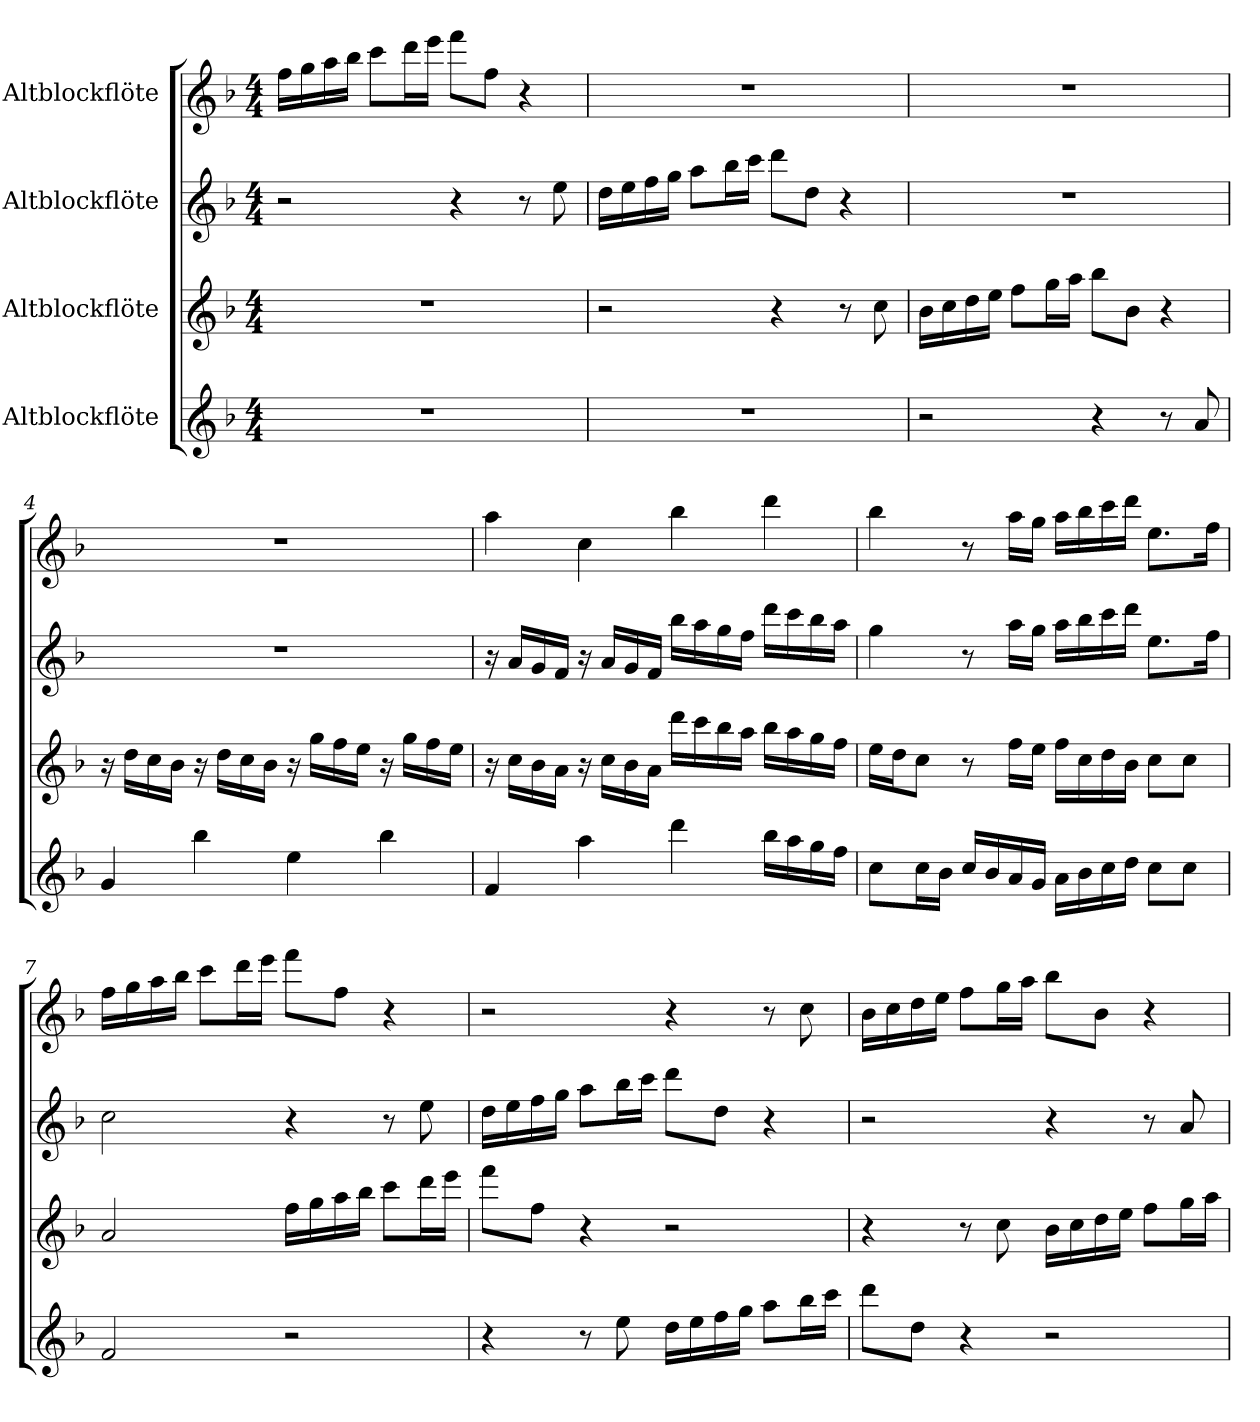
**kern	**kern	**kern	**kern
*part4	*part3	*part2	*part1
*staff4	*staff3	*staff2	*staff1
*I"Altblockflöte	*I"Altblockflöte	*I"Altblockflöte	*I"Altblockflöte
*clefG2	*clefG2	*clefG2	*clefG2
*k[b-]	*k[b-]	*k[b-]	*k[b-]
*M4/4	*M4/4	*M4/4	*M4/4
*MM80	*MM80	*MM80	*MM80
=1	=1	=1	=1
1r	1r	2r	16ff\LL
.	.	.	16gg\
.	.	.	16aa\
.	.	.	16bb-\JJ
.	.	.	8ccc\L
.	.	.	16ddd\L
.	.	.	16eee\JJ
.	.	4r	8fff\L
.	.	.	8ff\J
.	.	8r	4r
.	.	8ee\	.
=2	=2	=2	=2
1r	2r	16dd\LL	1r
.	.	16ee\	.
.	.	16ff\	.
.	.	16gg\JJ	.
.	.	8aa\L	.
.	.	16bb-\L	.
.	.	16ccc\JJ	.
.	4r	8ddd\L	.
.	.	8dd\J	.
.	8r	4r	.
.	8cc\	.	.
=3	=3	=3	=3
2r	16b-\LL	1r	1r
.	16cc\	.	.
.	16dd\	.	.
.	16ee\JJ	.	.
.	8ff\L	.	.
.	16gg\L	.	.
.	16aa\JJ	.	.
4r	8bb-\L	.	.
.	8b-\J	.	.
8r	4r	.	.
8a/	.	.	.
=4	=4	=4	=4
4g/	16r	1r	1r
.	16dd\LL	.	.
.	16cc\	.	.
.	16b-\JJ	.	.
4bb-\	16r	.	.
.	16dd\LL	.	.
.	16cc\	.	.
.	16b-\JJ	.	.
4ee\	16r	.	.
.	16gg\LL	.	.
.	16ff\	.	.
.	16ee\JJ	.	.
4bb-\	16r	.	.
.	16gg\LL	.	.
.	16ff\	.	.
.	16ee\JJ	.	.
!!LO:LB:g=z
=5	=5	=5	=5
4f/	16r	16r	4aa\
.	16cc\LL	16a/LL	.
.	16b-\	16g/	.
.	16a\JJ	16f/JJ	.
4aa\	16r	16r	4cc\
.	16cc\LL	16a/LL	.
.	16b-\	16g/	.
.	16a\JJ	16f/JJ	.
4ddd\	16ddd\LL	16bb-\LL	4bb-\
.	16ccc\	16aa\	.
.	16bb-\	16gg\	.
.	16aa\JJ	16ff\JJ	.
16bb-\LL	16bb-\LL	16ddd\LL	4ddd\
16aa\	16aa\	16ccc\	.
16gg\	16gg\	16bb-\	.
16ff\JJ	16ff\JJ	16aa\JJ	.
=6	=6	=6	=6
8cc\L	16ee\LL	4gg\	4bb-\
.	16dd\J	.	.
16cc\L	8cc\J	.	.
16b-\JJ	.	.	.
16cc/LL	8r	8r	8r
16b-/	.	.	.
16a/	16ff\LL	16aa\LL	16aa\LL
16g/JJ	16ee\JJ	16gg\JJ	16gg\JJ
16a\LL	16ff\LL	16aa\LL	16aa\LL
16b-\	16cc\	16bb-\	16bb-\
16cc\	16dd\	16ccc\	16ccc\
16dd\JJ	16b-\JJ	16ddd\JJ	16ddd\JJ
8cc\L	8cc\L	8.ee\L	8.ee\L
8cc\J	8cc\J	.	.
.	.	16ff\Jk	16ff\Jk
=7	=7	=7	=7
2f/	2a/	2cc\	16ff\LL
.	.	.	16gg\
.	.	.	16aa\
.	.	.	16bb-\JJ
.	.	.	8ccc\L
.	.	.	16ddd\L
.	.	.	16eee\JJ
2r	16ff\LL	4r	8fff\L
.	16gg\	.	.
.	16aa\	.	8ff\J
.	16bb-\JJ	.	.
.	8ccc\L	8r	4r
.	16ddd\L	8ee\	.
.	16eee\JJ	.	.
!!LO:LB:g=z
=8	=8	=8	=8
4r	8fff\L	16dd\LL	2r
.	.	16ee\	.
.	8ff\J	16ff\	.
.	.	16gg\JJ	.
8r	4r	8aa\L	.
8ee\	.	16bb-\L	.
.	.	16ccc\JJ	.
16dd\LL	2r	8ddd\L	4r
16ee\	.	.	.
16ff\	.	8dd\J	.
16gg\JJ	.	.	.
8aa\L	.	4r	8r
16bb-\L	.	.	8cc\
16ccc\JJ	.	.	.
=9	=9	=9	=9
8ddd\L	4r	2r	16b-\LL
.	.	.	16cc\
8dd\J	.	.	16dd\
.	.	.	16ee\JJ
4r	8r	.	8ff\L
.	8cc\	.	16gg\L
.	.	.	16aa\JJ
2r	16b-\LL	4r	8bb-\L
.	16cc\	.	.
.	16dd\	.	8b-\J
.	16ee\JJ	.	.
.	8ff\L	8r	4r
.	16gg\L	8a/	.
.	16aa\JJ	.	.
=	=	=	=
*-	*-	*-	*-
